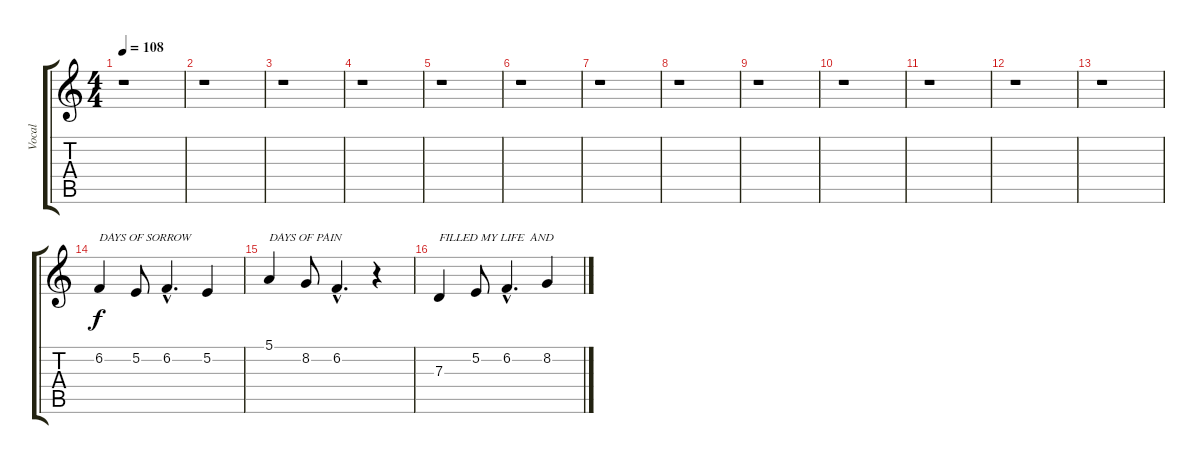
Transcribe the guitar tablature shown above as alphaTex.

\track ("Vocal" "Vocal") {instrument cello}
\staff {score tabs}
\tuning (E4 B3 G3 D3 A2 E2) {hide}
\ts (4 4)
\tempo 108
\clef g2
\ks c
r.1{dy f} |
r.1 |
r.1 |
r.1 |
r.1 |
r.1 |
r.1 |
r.1 |
r.1 |
r.1 |
r.1 |
r.1 |
r.1 |
6.2.4{txt "DAYS OF SORROW"} 5.2.8 6.2{hac}.4{d} 5.2.4 |
5.1.4{txt "DAYS OF PAIN"} 8.2.8 6.2{hac}.4{d} r.4 |
7.3.4{txt "FILLED MY LIFE  AND"} 5.2.8 6.2{hac}.4{d} 8.2.4
